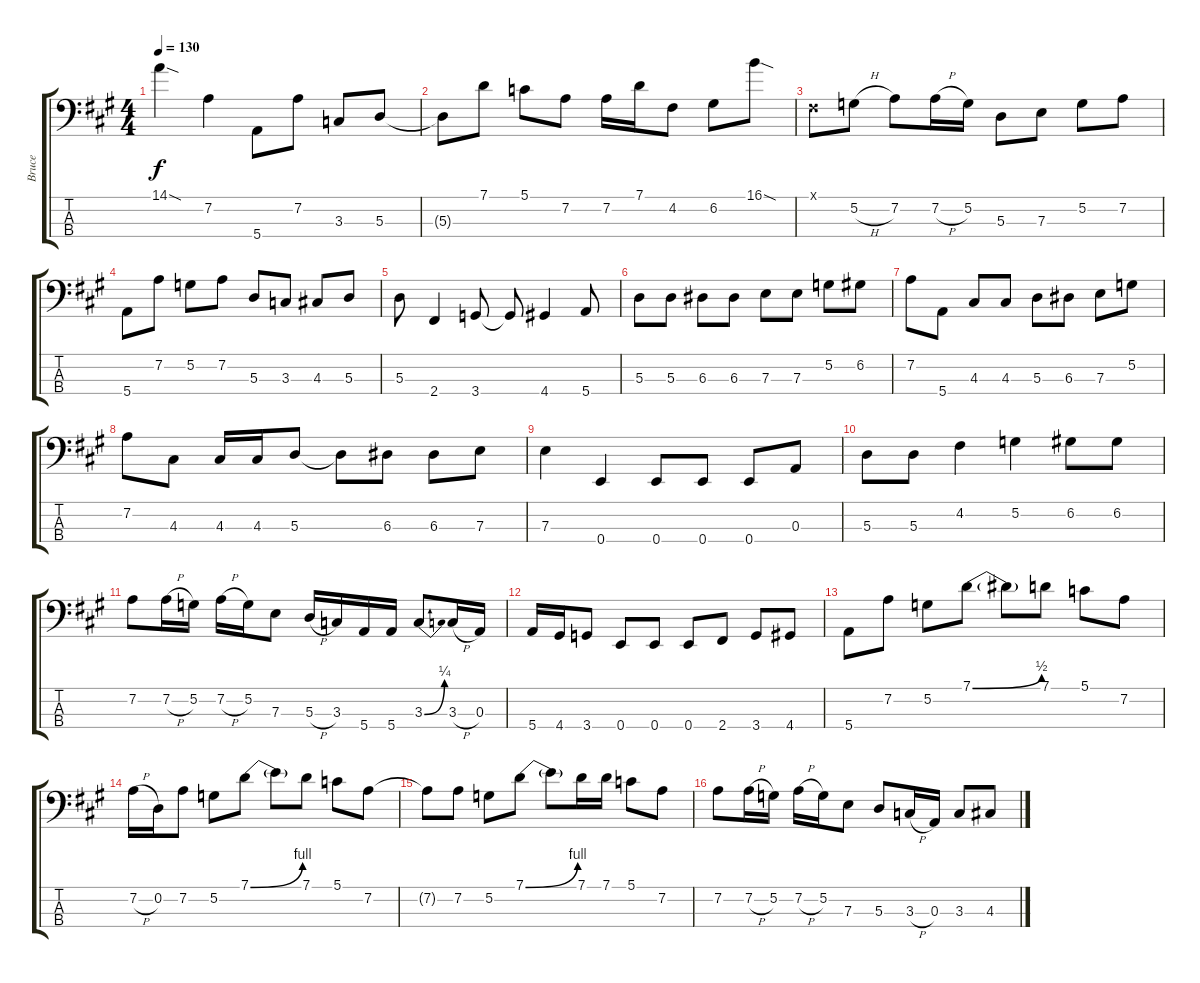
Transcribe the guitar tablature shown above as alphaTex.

\track ("Bruce" "Bruce") {instrument electricbassfinger}
\staff {score tabs}
\tuning (G2 D2 A1 E1) {hide}
\ts (4 4)
\tempo 130
\clef f4
\ks a
14.1{sod}.4{dy f} 7.2.4 5.4.8 7.2.8 3.3.8 5.3.8 |
5.3{t}.8 7.1.8 5.1.8 7.2.8 7.2.16 7.1.16 4.2.8 6.2.8 16.1{sod}.8 |
-1.1{x}.8 5.2{h}.8 7.2.8 7.2{h}.16 5.2.16 5.3.8 7.3.8 5.2.8 7.2.8 |
5.4.8 7.2.8 5.2.8 7.2.8 5.3.8 3.3.8 4.3.8 5.3.8 |
5.3.8 2.4.4 3.4.8 3.4{t}.8 4.4.4 5.4.8 |
5.3.8 5.3.8 6.3.8 6.3.8 7.3.8 7.3.8 5.2.8 6.2.8 |
7.2.8 5.4.8 4.3.8 4.3.8 5.3.8 6.3.8 7.3.8 5.2.8 |
7.2.8 4.3.8 4.3.16 4.3.16 5.3.8 5.3{t}.8 6.3.8 6.3.8 7.3.8 |
7.3.4 0.4.4 0.4.8 0.4.8 0.4.8 0.3.8 |
5.3.8 5.3.8 4.2.4 5.2.4 6.2.8 6.2.8 |
7.2.8 7.2{h}.16 5.2.16 7.2{h}.16 5.2.16 7.3.8 5.3{h}.16 3.3.16 5.4.16 5.4.16 3.3{be (bend 0 0 60 1)}.8 3.3{h}.16 0.3.16 |
5.4.16 4.4.16 3.4.8 0.4.8 0.4.8 0.4.8 2.4.8 3.4.8 4.4.8 |
5.4.8 7.2.8 5.2.8 7.1{be (bend 0 0 60 2)}.8 7.1{t}.8 7.1.8 5.1.8 7.2.8 |
7.2{h}.16 0.2.16 7.2.8 5.2.8 7.1{be (bend 0 0 60 4)}.8 7.1{t}.8 7.1.8 5.1.8 7.2.8 |
7.2{t}.8 7.2.8 5.2.8 7.1{be (bend 0 0 60 4)}.8 7.1{t}.8 7.1.16 7.1.16 5.1.8 7.2.8 |
7.2.8 7.2{h}.16 5.2.16 7.2{h}.16 5.2.16 7.3.8 5.3.8 3.3{h}.16 0.3.16 3.3.8 4.3.8
